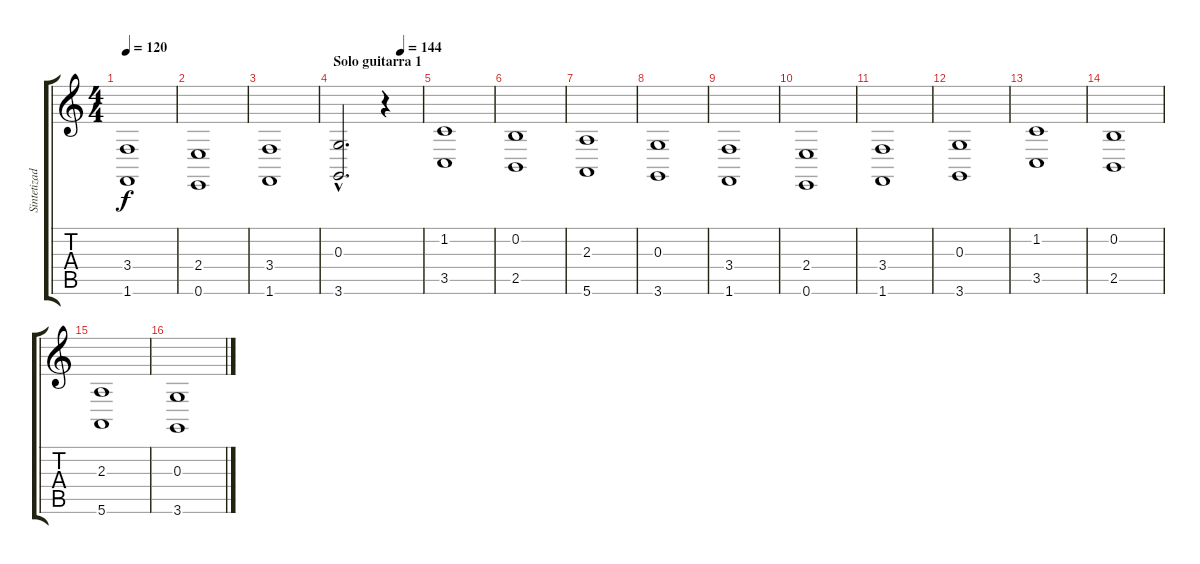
\track ("Sintetizador" "Sintetizad") {instrument choiraahs}
\staff {score tabs}
\tuning (E4 B3 G3 D3 A2 E2) {hide}
\ts (4 4)
\tempo 120
\clef g2
\ks c
(3.4 1.6).1{dy f} |
(2.4 0.6).1 |
(3.4 1.6).1 |
\section ("" "Solo guitarra 1")
\tempo (144 0.75)
(0.3{hac} 3.6{hac}).2{d} r.4 |
(1.2 3.5).1 |
(0.2 2.5).1 |
(2.3 5.6).1 |
(0.3 3.6).1 |
(3.4 1.6).1 |
(2.4 0.6).1 |
(3.4 1.6).1 |
(0.3 3.6).1 |
(1.2 3.5).1 |
(0.2 2.5).1 |
(2.3 5.6).1 |
(0.3 3.6).1
